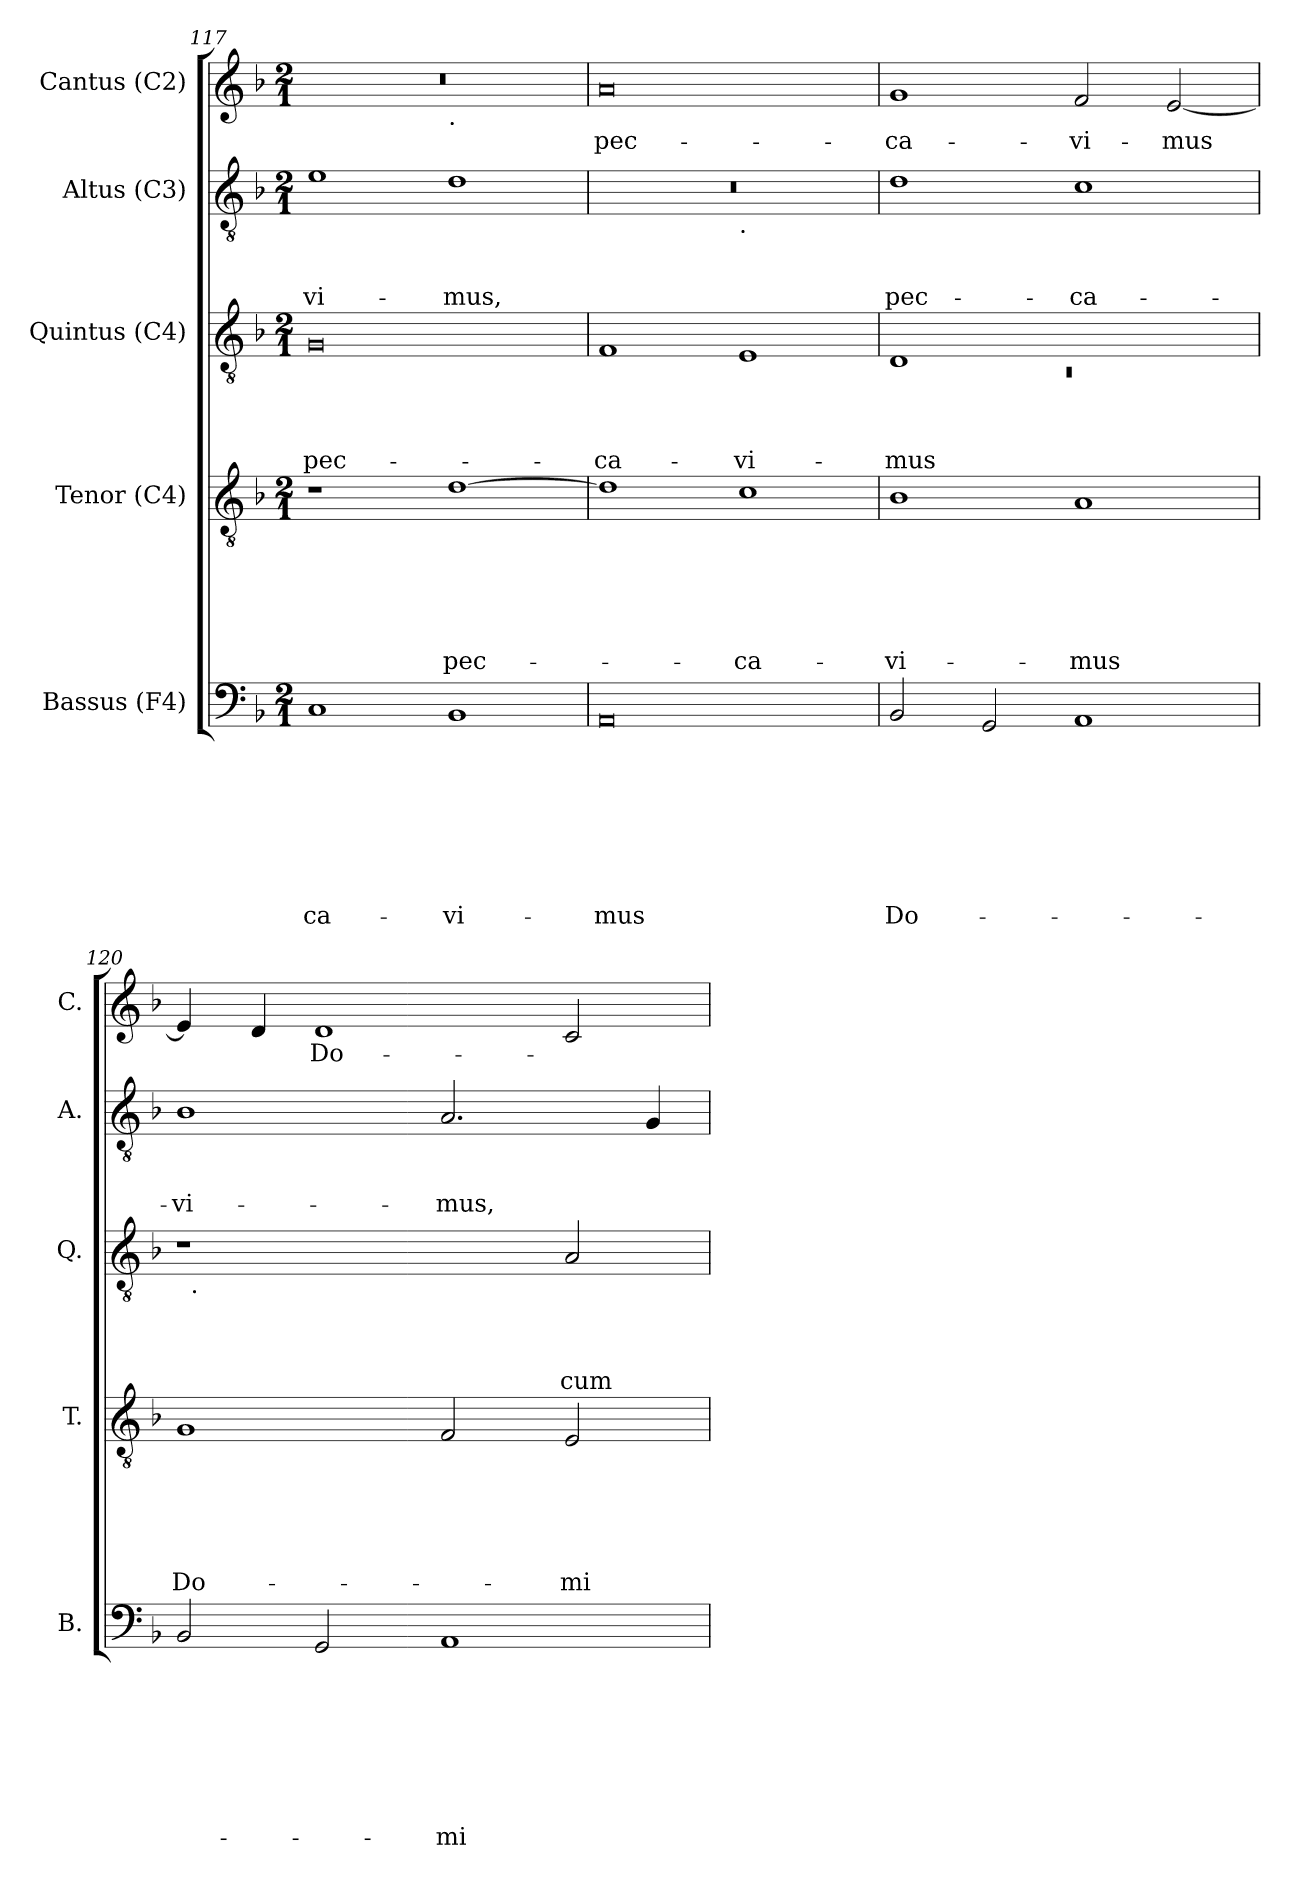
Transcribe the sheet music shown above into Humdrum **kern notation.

**kern	**text	**text	**text	**text	**text	**text	**text	**text	**kern	**text	**text	**text	**text	**text	**text	**kern	**text	**text	**text	**text	**kern	**text	**text	**text	**kern	**text
*part5	*part5	*part5	*part5	*part5	*part5	*part5	*part5	*part5	*part4	*part4	*part4	*part4	*part4	*part4	*part4	*part3	*part3	*part3	*part3	*part3	*part2	*part2	*part2	*part2	*part1	*part1
*staff5	*staff5	*staff5	*staff5	*staff5	*staff5	*staff5	*staff5	*staff5	*staff4	*staff4	*staff4	*staff4	*staff4	*staff4	*staff4	*staff3	*staff3	*staff3	*staff3	*staff3	*staff2	*staff2	*staff2	*staff2	*staff1	*staff1
*I"Bassus (F4)	*	*	*	*	*	*	*	*	*I"Tenor (C4)	*	*	*	*	*	*	*I"Quintus (C4)	*	*	*	*	*I"Altus (C3)	*	*	*	*I"Cantus (C2)	*
*I'B.	*	*	*	*	*	*	*	*	*I'T.	*	*	*	*	*	*	*I'Q.	*	*	*	*	*I'A.	*	*	*	*I'C.	*
*clefF4	*	*	*	*	*	*	*	*	*clefGv2	*	*	*	*	*	*	*clefGv2	*	*	*	*	*clefGv2	*	*	*	*clefG2	*
*k[b-]	*	*	*	*	*	*	*	*	*k[b-]	*	*	*	*	*	*	*k[b-]	*	*	*	*	*k[b-]	*	*	*	*k[b-]	*
*F:	*	*	*	*	*	*	*	*	*F:	*	*	*	*	*	*	*F:	*	*	*	*	*F:	*	*	*	*F:	*
*M2/1	*	*	*	*	*	*	*	*	*M2/1	*	*	*	*	*	*	*M2/1	*	*	*	*	*M2/1	*	*	*	*M2/1	*
=117	=117	=117	=117	=117	=117	=117	=117	=117	=117	=117	=117	=117	=117	=117	=117	=117	=117	=117	=117	=117	=117	=117	=117	=117	=117	=117
!	!	!	!	!	!	!	!	!LO:LY:b	!	!	!	!	!	!	!	!	!	!	!	!LO:LY:b	!	!	!	!LO:LY:b	!	!
*	*	*	*	*	*	*	*	*	*	*	*	*	*	*	*	*	*	*	*	*	*	*	*	*	*^	*
1C	.	.	.	.	.	.	.	-ca-	1r	.	.	.	.	.	.	0G	.	.	.	pec-	1e	.	.	-vi-	0r	1ryy	.
!	!	!	!	!	!	!	!	!	!	!	!	!	!	!	!	!	!	!	!	!	!	!	!	!	!	!LO:TX:b:t=.	!
!	!	!	!	!	!	!	!	!LO:LY:b	!	!	!	!	!	!	!LO:LY:b	!	!	!	!	!	!	!	!	!LO:LY:b	!	!	!
1BB-	.	.	.	.	.	.	.	-vi-	[>1d	.	.	.	.	.	pec-	.	.	.	.	.	1d	.	.	-mus,	.	1ryy	.
=118	=118	=118	=118	=118	=118	=118	=118	=118	=118	=118	=118	=118	=118	=118	=118	=118	=118	=118	=118	=118	=118	=118	=118	=118	=118	=118	=118
!	!	!	!	!	!	!	!	!LO:LY:b	!	!	!	!	!	!	!	!	!	!	!	!LO:LY:b	!	!	!	!	!	!	!LO:LY:b
*	*	*	*	*	*	*	*	*	*	*	*	*	*	*	*	*	*	*	*	*	*^	*	*	*	*v	*v	*
0AA	.	.	.	.	.	.	.	-mus	1d]	.	.	.	.	.	.	1F	.	.	.	-ca-	0r	1ryy	.	.	.	0a	pec-
!	!	!	!	!	!	!	!	!	!	!	!	!	!	!	!	!	!	!	!	!	!	!LO:TX:b:t=.	!	!	!	!	!
!	!	!	!	!	!	!	!	!	!	!	!	!	!	!	!LO:LY:b	!	!	!	!	!LO:LY:b	!	!	!	!	!	!	!
.	.	.	.	.	.	.	.	.	1c	.	.	.	.	.	-ca-	1E	.	.	.	-vi-	.	1ryy	.	.	.	.	.
=119	=119	=119	=119	=119	=119	=119	=119	=119	=119	=119	=119	=119	=119	=119	=119	=119	=119	=119	=119	=119	=119	=119	=119	=119	=119	=119	=119
*	*	*	*	*	*	*	*	*	*	*	*	*	*	*	*	*^	*	*	*	*	*	*	*	*	*	*	*
!	!	!	!	!	!	!	!	!LO:LY:b	!	!	!	!	!	!	!LO:LY:b	!	!LO:N:vis=1	!	!	!	!LO:LY:b	!	!	!	!	!LO:LY:b	!	!LO:LY:b
*	*	*	*	*	*	*	*	*	*	*	*	*	*	*	*	*	*	*	*	*	*	*v	*v	*	*	*	*	*
2BB-/	.	.	.	.	.	.	.	Do-	1B-	.	.	.	.	.	-vi-	1D	0rC	.	.	.	-mus	1d	.	.	pec-	1g	-ca-
2GG/	.	.	.	.	.	.	.	.	.	.	.	.	.	.	.	.	.	.	.	.	.	.	.	.	.	.	.
!	!	!	!	!	!	!	!	!	!	!	!	!	!	!	!LO:LY:b	!	!	!	!	!	!	!	!	!	!LO:LY:b	!	!LO:LY:b
1AA	.	.	.	.	.	.	.	.	1A	.	.	.	.	.	-mus	1ryy	.	.	.	.	.	1c	.	.	-ca-	2f/	-vi-
!	!	!	!	!	!	!	!	!	!	!	!	!	!	!	!	!	!	!	!	!	!	!	!	!	!	!	!LO:LY:b
.	.	.	.	.	.	.	.	.	.	.	.	.	.	.	.	.	.	.	.	.	.	.	.	.	.	[>2e/	-mus
!!LO:PB:g=z
=120	=120	=120	=120	=120	=120	=120	=120	=120	=120	=120	=120	=120	=120	=120	=120	=120	=120	=120	=120	=120	=120	=120	=120	=120	=120	=120	=120
!	!	!	!	!	!	!	!	!	!	!	!	!	!	!	!LO:LY:b	!	!	!	!	!	!	!	!	!	!LO:LY:b	!	!
2BB-/	.	.	.	.	.	.	.	.	1G	.	.	.	.	.	Do-	1r	48ryy	.	.	.	.	1B-	.	.	-vi-	4e/]	.
!	!	!	!	!	!	!	!	!	!	!	!	!	!	!	!	!	!LO:TX:b:t=.	!	!	!	!	!	!	!	!	!	!
.	.	.	.	.	.	.	.	.	.	.	.	.	.	.	.	.	3%2ryy	.	.	.	.	.	.	.	.	.	.
.	.	.	.	.	.	.	.	.	.	.	.	.	.	.	.	.	.	.	.	.	.	.	.	.	.	4d/	.
!	!	!	!	!	!	!	!	!	!	!	!	!	!	!	!	!	!	!	!	!	!	!	!	!	!	!	!LO:LY:b
2GG/	.	.	.	.	.	.	.	.	.	.	.	.	.	.	.	.	.	.	.	.	.	.	.	.	.	1d	Do-
.	.	.	.	.	.	.	.	.	.	.	.	.	.	.	.	.	3%2ryy	.	.	.	.	.	.	.	.	.	.
!	!	!	!	!	!	!	!	!LO:LY:b	!	!	!	!	!	!	!	!	!	!	!	!	!	!	!	!	!LO:LY:b	!	!
1AA	.	.	.	.	.	.	.	-mi-	2F/	.	.	.	.	.	.	2ryy	.	.	.	.	.	2.A/	.	.	-mus,	.	.
.	.	.	.	.	.	.	.	.	.	.	.	.	.	.	.	.	3ryy	.	.	.	.	.	.	.	.	.	.
!	!	!	!	!	!	!	!	!	!	!	!	!	!	!	!LO:LY:b	!	!	!	!	!	!LO:LY:b	!	!	!	!	!	!
.	.	.	.	.	.	.	.	.	2E/	.	.	.	.	.	-mi-	2A/	.	.	.	.	cum	.	.	.	.	2c/	.
.	.	.	.	.	.	.	.	.	.	.	.	.	.	.	.	.	6...ryy	.	.	.	.	.	.	.	.	.	.
.	.	.	.	.	.	.	.	.	.	.	.	.	.	.	.	.	.	.	.	.	.	4G/	.	.	.	.	.
*	*	*	*	*	*	*	*	*	*	*	*	*	*	*	*	*v	*v	*	*	*	*	*	*	*	*	*	*
=	=	=	=	=	=	=	=	=	=	=	=	=	=	=	=	=	=	=	=	=	=	=	=	=	=	=
*-	*-	*-	*-	*-	*-	*-	*-	*-	*-	*-	*-	*-	*-	*-	*-	*-	*-	*-	*-	*-	*-	*-	*-	*-	*-	*-
